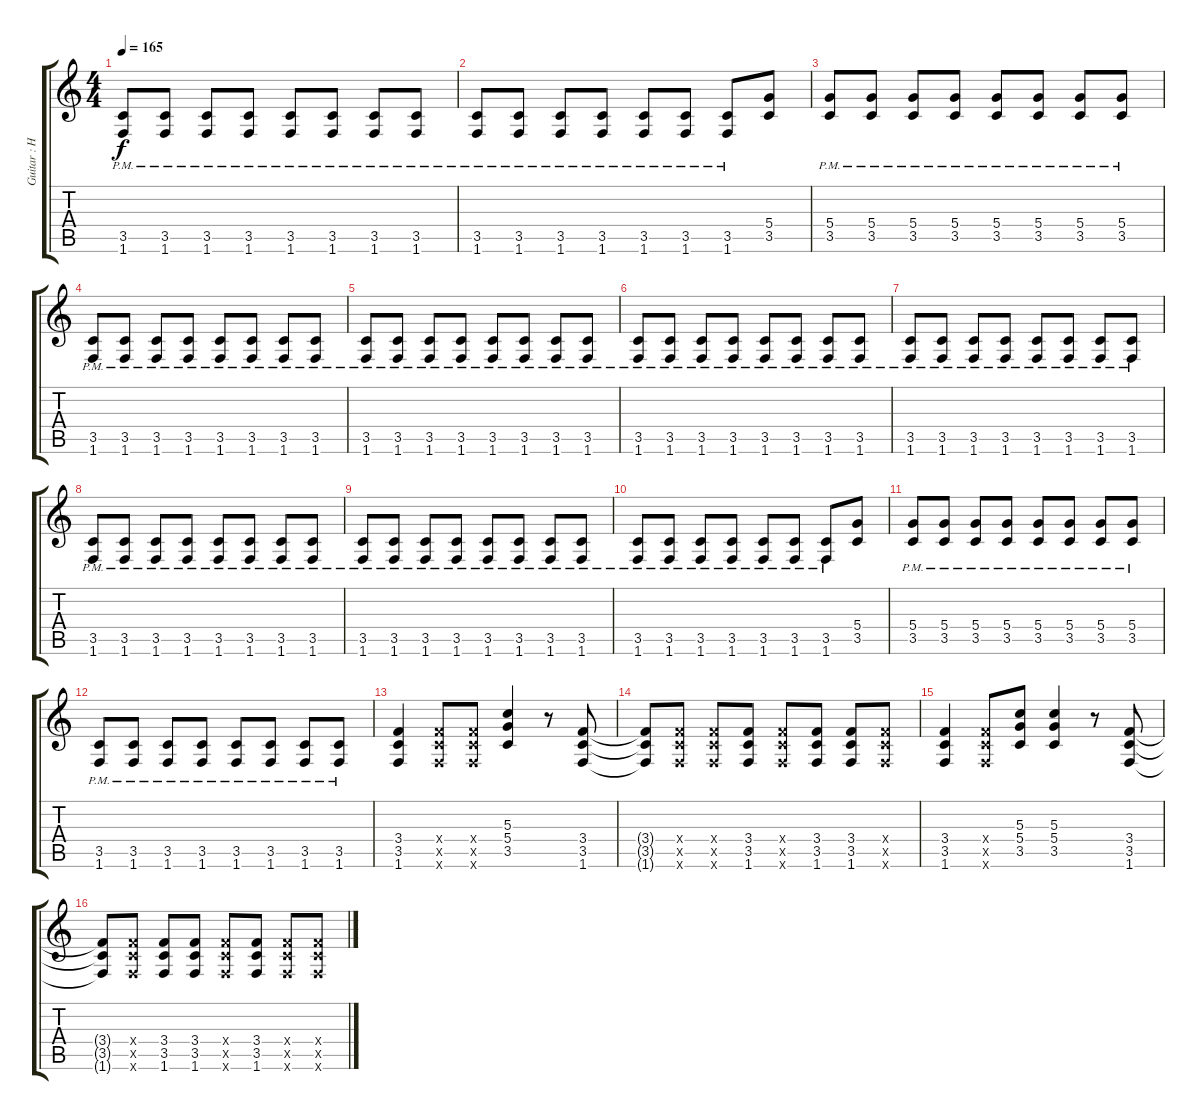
\track ("Guitar : Hirasawa Yui - San" "Guitar : H") {instrument distortionguitar}
\staff {score tabs}
\tuning (E4 B3 G3 D3 A2 E2) {hide}
\ts (4 4)
\tempo 165
\clef g2
\ks c
(3.5{pm} 1.6{pm}).8{dy f} (3.5 1.6{pm}).8 (3.5{pm} 1.6{pm}).8 (3.5 1.6{pm}).8 (3.5{pm} 1.6{pm}).8 (3.5 1.6{pm}).8 (3.5{pm} 1.6{pm}).8 (3.5{pm} 1.6{pm}).8 |
(3.5 1.6{pm}).8 (3.5 1.6{pm}).8 (3.5{pm} 1.6{pm}).8 (3.5 1.6{pm}).8 (3.5{pm} 1.6{pm}).8 (3.5 1.6{pm}).8 (3.5{pm} 1.6{pm}).8 (5.4 3.5).8 |
(5.4{pm} 3.5{pm}).8 (5.4{pm} 3.5{pm}).8 (5.4{pm} 3.5{pm}).8 (5.4{pm} 3.5{pm}).8 (5.4{pm} 3.5{pm}).8 (5.4{pm} 3.5{pm}).8 (5.4{pm} 3.5{pm}).8 (5.4{pm} 3.5{pm}).8 |
(3.5 1.6{pm}).8 (3.5 1.6{pm}).8 (3.5{pm} 1.6{pm}).8 (3.5 1.6{pm}).8 (3.5{pm} 1.6{pm}).8 (3.5 1.6{pm}).8 (3.5{pm} 1.6{pm}).8 (3.5 1.6{pm}).8 |
(3.5{pm} 1.6{pm}).8 (3.5 1.6{pm}).8 (3.5{pm} 1.6{pm}).8 (3.5 1.6{pm}).8 (3.5{pm} 1.6{pm}).8 (3.5 1.6{pm}).8 (3.5{pm} 1.6{pm}).8 (3.5{pm} 1.6{pm}).8 |
(3.5 1.6{pm}).8 (3.5 1.6{pm}).8 (3.5{pm} 1.6{pm}).8 (3.5 1.6{pm}).8 (3.5{pm} 1.6{pm}).8 (3.5 1.6{pm}).8 (3.5{pm} 1.6{pm}).8 (3.5 1.6{pm}).8 |
(3.5{pm} 1.6{pm}).8 (3.5 1.6{pm}).8 (3.5{pm} 1.6{pm}).8 (3.5 1.6{pm}).8 (3.5{pm} 1.6{pm}).8 (3.5 1.6{pm}).8 (3.5{pm} 1.6{pm}).8 (3.5{pm} 1.6{pm}).8 |
(3.5 1.6{pm}).8 (3.5 1.6{pm}).8 (3.5{pm} 1.6{pm}).8 (3.5 1.6{pm}).8 (3.5{pm} 1.6{pm}).8 (3.5 1.6{pm}).8 (3.5{pm} 1.6{pm}).8 (3.5 1.6{pm}).8 |
(3.5{pm} 1.6{pm}).8 (3.5 1.6{pm}).8 (3.5{pm} 1.6{pm}).8 (3.5 1.6{pm}).8 (3.5{pm} 1.6{pm}).8 (3.5 1.6{pm}).8 (3.5{pm} 1.6{pm}).8 (3.5{pm} 1.6{pm}).8 |
(3.5 1.6{pm}).8 (3.5 1.6{pm}).8 (3.5{pm} 1.6{pm}).8 (3.5 1.6{pm}).8 (3.5{pm} 1.6{pm}).8 (3.5 1.6{pm}).8 (3.5{pm} 1.6{pm}).8 (5.4 3.5).8 |
(5.4{pm} 3.5{pm}).8 (5.4{pm} 3.5{pm}).8 (5.4{pm} 3.5{pm}).8 (5.4{pm} 3.5{pm}).8 (5.4{pm} 3.5{pm}).8 (5.4{pm} 3.5{pm}).8 (5.4{pm} 3.5{pm}).8 (5.4{pm} 3.5{pm}).8 |
(3.5 1.6{pm}).8 (3.5 1.6{pm}).8 (3.5{pm} 1.6{pm}).8 (3.5 1.6{pm}).8 (3.5{pm} 1.6{pm}).8 (3.5 1.6{pm}).8 (3.5{pm} 1.6{pm}).8 (3.5 1.6{pm}).8 |
(3.4 3.5 1.6).4{volume 14} (3.4{x} 3.5{x} 1.6{x}).8 (3.4{x} 3.5{x} 1.6{x}).8 (5.3 5.4 3.5).4 r.8 (3.4 3.5 1.6).8 |
(3.4{t} 3.5{t} 1.6{t}).8 (3.4{x} 3.5{x} 1.6{x}).8 (3.4{x} 3.5{x} 1.6{x}).8 (3.4 3.5 1.6).8 (3.4{x} 3.5{x} 1.6{x}).8 (3.4 3.5 1.6).8 (3.4 3.5 1.6).8 (3.4{x} 3.5{x} 1.6{x}).8 |
(3.4 3.5 1.6).4 (3.4{x} 3.5{x} 1.6{x}).8 (5.3 5.4 3.5).8 (5.3 5.4 3.5).4 r.8 (3.4 3.5 1.6).8 |
(3.4{t} 3.5{t} 1.6{t}).8 (3.4{x} 3.5{x} 1.6{x}).8 (3.4 3.5 1.6).8 (3.4 3.5 1.6).8 (3.4{x} 3.5{x} 1.6{x}).8 (3.4 3.5 1.6).8 (3.4{x} 3.5{x} 1.6{x}).8 (3.4{x} 3.5{x} 1.6{x}).8
